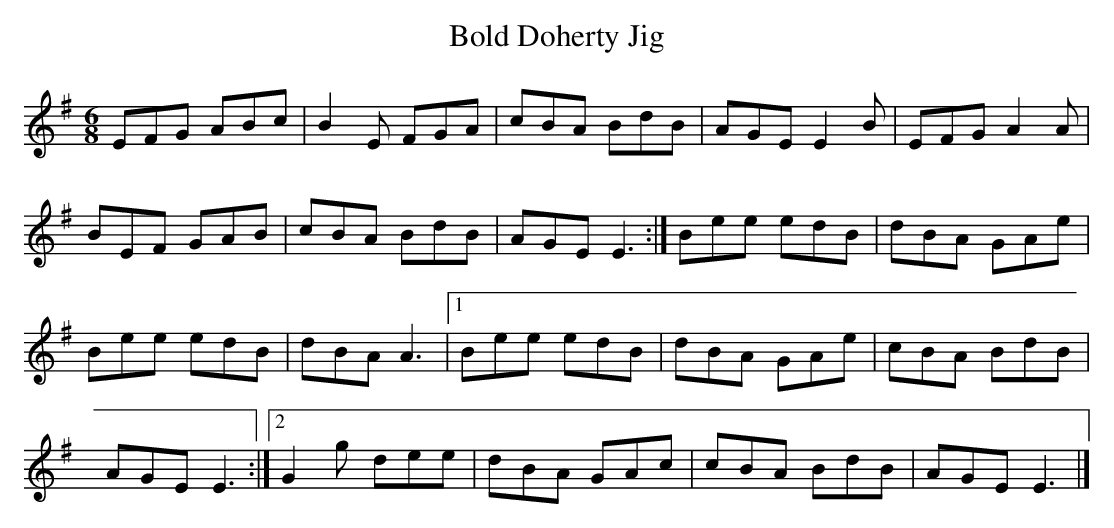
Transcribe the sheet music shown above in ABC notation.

X:1
T:Bold Doherty Jig
M:6/8
K:Em %'real' Em
EFG ABc | B2E FGA | cBA BdB | AGE E2B | EFG A2A |
BEF GAB | cBA BdB | AGE E3 :| Bee edB | dBA GAe |
Bee edB | dBA A3 |1 Bee edB | dBA GAe | cBA BdB |
AGE E3 :|2 G2g dee | dBA GAc | cBA BdB | AGE E3 |]
